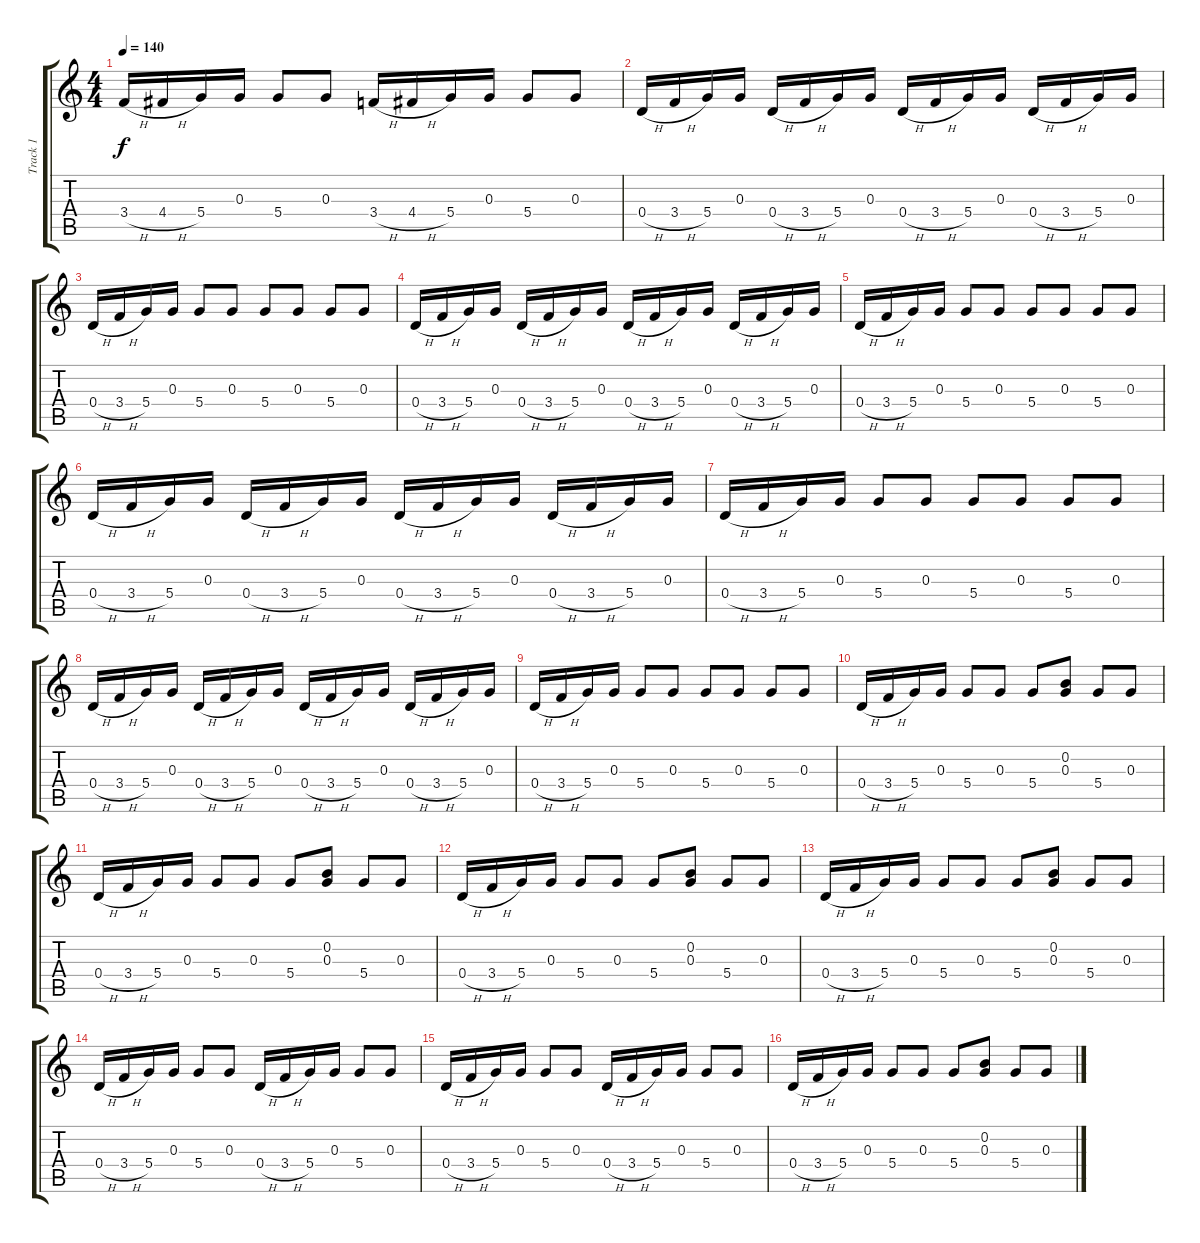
\track ("Track 1" "Track 1") {instrument acousticguitarsteel}
\staff {score tabs}
\tuning (E4 B3 G3 D3 A2 E2) {hide}
\ts (4 4)
\tempo 140
\clef g2
\ks c
3.4{h}.16{dy f} 4.4{h}.16 5.4.16 0.3.16 5.4.8 0.3.8 3.4{h}.16 4.4{h}.16 5.4.16 0.3.16 5.4.8 0.3.8 |
0.4{h}.16 3.4{h}.16 5.4.16 0.3.16 0.4{h}.16 3.4{h}.16 5.4.16 0.3.16 0.4{h}.16 3.4{h}.16 5.4.16 0.3.16 0.4{h}.16 3.4{h}.16 5.4.16 0.3.16 |
0.4{h}.16 3.4{h}.16 5.4.16 0.3.16 5.4.8 0.3.8 5.4.8 0.3.8 5.4.8 0.3.8 |
0.4{h}.16 3.4{h}.16 5.4.16 0.3.16 0.4{h}.16 3.4{h}.16 5.4.16 0.3.16 0.4{h}.16 3.4{h}.16 5.4.16 0.3.16 0.4{h}.16 3.4{h}.16 5.4.16 0.3.16 |
0.4{h}.16 3.4{h}.16 5.4.16 0.3.16 5.4.8 0.3.8 5.4.8 0.3.8 5.4.8 0.3.8 |
0.4{h}.16 3.4{h}.16 5.4.16 0.3.16 0.4{h}.16 3.4{h}.16 5.4.16 0.3.16 0.4{h}.16 3.4{h}.16 5.4.16 0.3.16 0.4{h}.16 3.4{h}.16 5.4.16 0.3.16 |
0.4{h}.16 3.4{h}.16 5.4.16 0.3.16 5.4.8 0.3.8 5.4.8 0.3.8 5.4.8 0.3.8 |
0.4{h}.16 3.4{h}.16 5.4.16 0.3.16 0.4{h}.16 3.4{h}.16 5.4.16 0.3.16 0.4{h}.16 3.4{h}.16 5.4.16 0.3.16 0.4{h}.16 3.4{h}.16 5.4.16 0.3.16 |
0.4{h}.16 3.4{h}.16 5.4.16 0.3.16 5.4.8 0.3.8 5.4.8 0.3.8 5.4.8 0.3.8 |
0.4{h}.16 3.4{h}.16 5.4.16 0.3.16 5.4.8 0.3.8 5.4.8 (0.2 0.3).8 5.4.8 0.3.8 |
0.4{h}.16 3.4{h}.16 5.4.16 0.3.16 5.4.8 0.3.8 5.4.8 (0.2 0.3).8 5.4.8 0.3.8 |
0.4{h}.16 3.4{h}.16 5.4.16 0.3.16 5.4.8 0.3.8 5.4.8 (0.2 0.3).8 5.4.8 0.3.8 |
0.4{h}.16 3.4{h}.16 5.4.16 0.3.16 5.4.8 0.3.8 5.4.8 (0.2 0.3).8 5.4.8 0.3.8 |
0.4{h}.16 3.4{h}.16 5.4.16 0.3.16 5.4.8 0.3.8 0.4{h}.16 3.4{h}.16 5.4.16 0.3.16 5.4.8 0.3.8 |
0.4{h}.16 3.4{h}.16 5.4.16 0.3.16 5.4.8 0.3.8 0.4{h}.16 3.4{h}.16 5.4.16 0.3.16 5.4.8 0.3.8 |
0.4{h}.16 3.4{h}.16 5.4.16 0.3.16 5.4.8 0.3.8 5.4.8 (0.2 0.3).8 5.4.8 0.3.8
